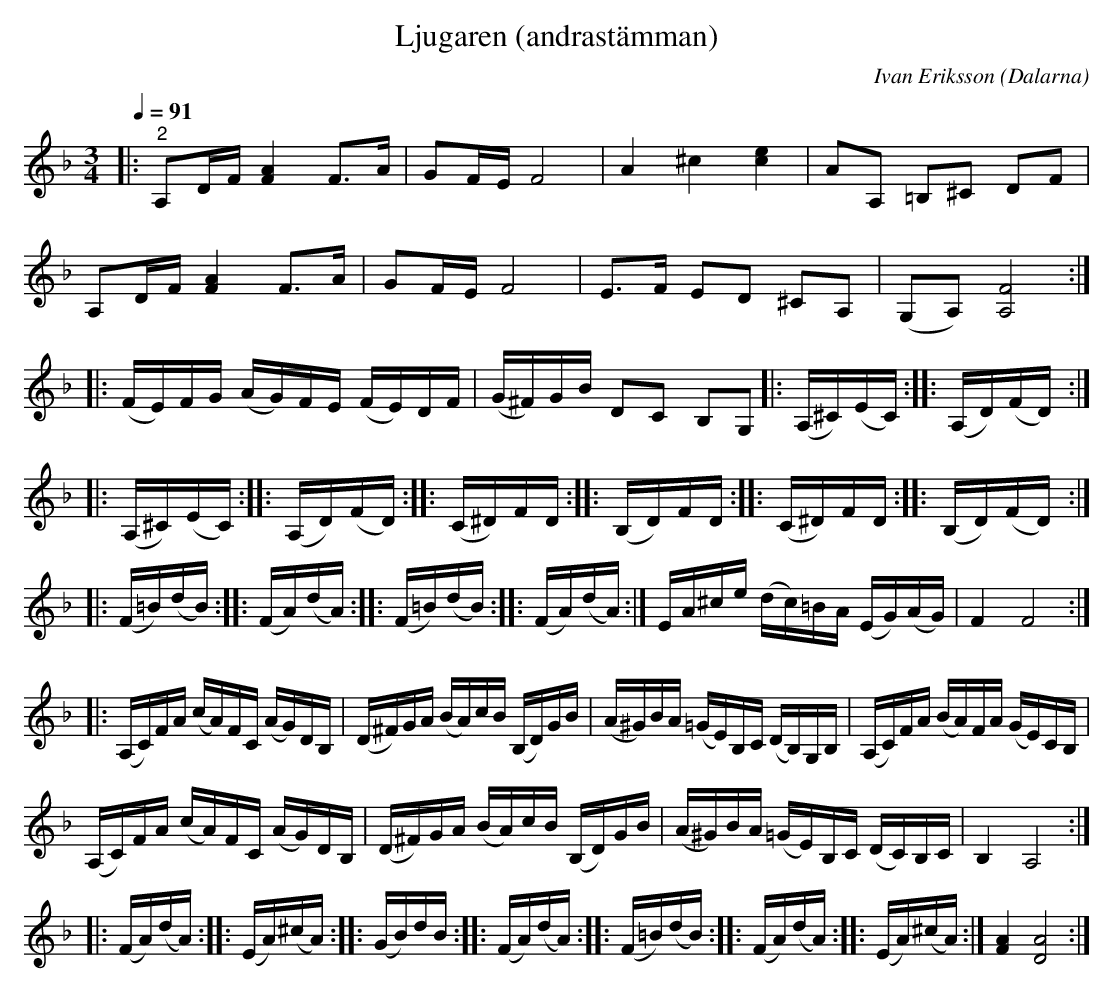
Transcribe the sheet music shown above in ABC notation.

X:1
T:Ljugaren (andrastämman)
C:Ivan Eriksson
O:Dalarna
L:1/16
Q:1/4=91
M:3/4
K:Dm
V:2
|:"^2" A,2DF [FA]4 F2>A2 | G2FE F8 | A4 ^c4 [ce]4 | A2A,2 =B,2^C2 D2F2 |
A,2DF [FA]4 F2>A2 | G2FE F8 | E2>F2 E2D2 ^C2A,2 | (G,2A,2) [A,F]8 ::
(FE)FG (AG)FE (FE)DF | (G^F)GB D2C2 B,2G,2 |: (A,^C)(EC) :: (A,D)(FD) ::
(A,^C)(EC) :: (A,D)(FD) :: (C^D)FD :: (B,D)FD :: (C^D)FD :: (B,D)(FD) ::
(F=B)(dB) :: (FA)(dA) :: (F=B)(dB) :: (FA)(dA) :| EA^ce (dc)=BA (EG)(AG) | F4 F8 ::
(A,C)FA (cA)FC (AG)DB, | (D^F)GA (BA)cB (B,D)GB | (A^G)BA (=GE)B,C (DB,)G,B, | (A,C)FA (BA)FA (GE)CB, |
(A,C)FA (cA)FC (AG)DB, | (D^F)GA (BA)cB (B,D)GB | (A^G)BA (=GE)B,C (DC)B,C | B,4 A,8 ::
(FA)(dA) :: (EA)(^cA) :: (GB)dB :: (FA)(dA) :: (F=B)(dB) :: (FA)(dA) :: (EA)(^cA) :| [FA]4 [DA]8 :|
